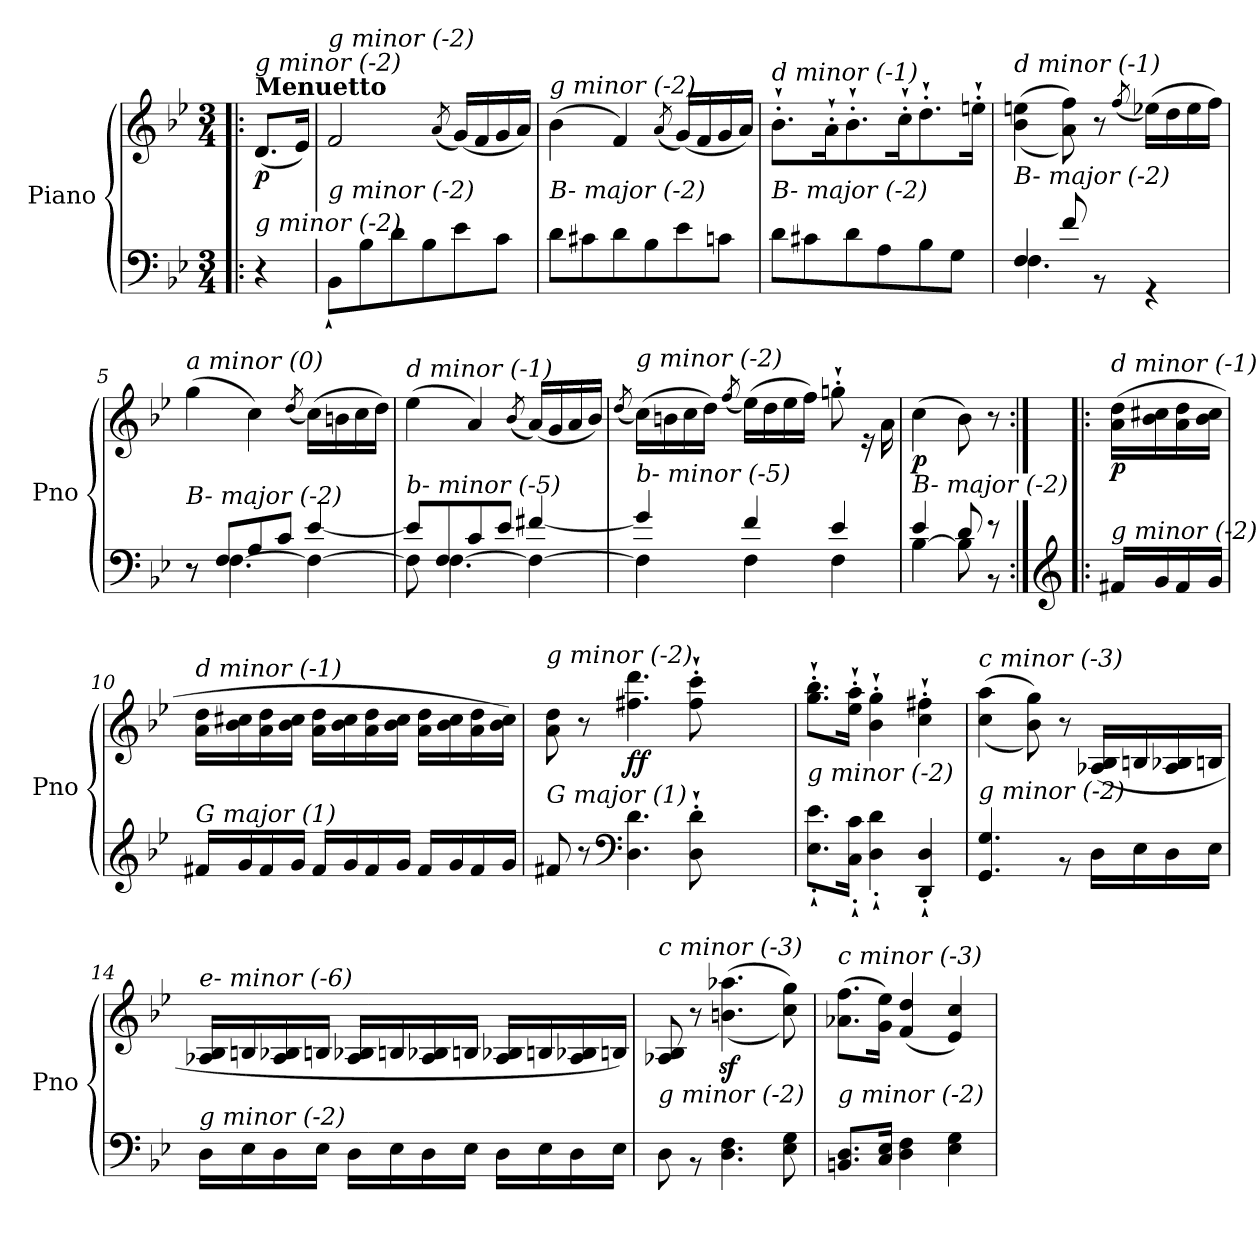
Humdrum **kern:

**kern	**kern	**dynam
*part1	*part1	*part1
*staff2	*staff1	*staff1/2
*I"Piano	*	*
*I'Pno	*	*
*clefF4	*clefG2	*
*k[b-e-]	*k[b-e-]	*
*M3/4	*M3/4	*
=!|:	=!|:	=!|:
*^	*	*
!	!	!LO:TX:a:B:t=Menuetto	!
!	!	!LO:TX:i:t=g minor (-2)	!
!LO:TX:i:t=g minor (-2)	!	!	!
!	!	!	!LO:DY:b
4ryy	4r	(<8.d/L	p
.	.	16e-/Jk)	.
=1	=1	=1	=1
!	!	!LO:TX:i:t=g minor (-2)	!
!LO:TX:i:t=g minor (-2)	!	!	!
2.ryy	8BB-`\L	2f/	.
.	8B-\	.	.
.	8d\	.	.
.	8B-\	.	.
.	.	(<8qa/	.
.	8e-\	(<16g/LL)	.
.	.	16f/	.
.	8c\J	16g/	.
.	.	16a/JJ)	.
=2	=2	=2	=2
!	!	!LO:TX:i:t=g minor (-2)	!
!LO:TX:i:t=B- major (-2)	!	!	!
2.ryy	8d\L	(>4b-\	.
.	8c#X\	.	.
.	8d\	4f/)	.
.	8B-\	.	.
.	.	(<8qa/	.
.	8e-\	(<16g/LL)	.
.	.	16f/	.
.	8cn\J	16g/	.
.	.	16a/JJ)	.
=3	=3	=3	=3
!	!	!LO:TX:i:t=d minor (-1)	!
!LO:TX:i:t=B- major (-2)	!	!	!
2.ryy	8d\L	8.b-'`\L	.
.	8c#X\	.	.
.	.	16a'`\K	.
.	8d\	8.b-'`\	.
.	8A\	.	.
.	.	16cc'`\K	.
.	8B-\	8.dd'`\	.
.	8G\J	.	.
.	.	16een'`\Jk	.
=4	=4	=4	=4
*	*^	*^	*
!	!	!	!LO:TX:i:t=d minor (-1)	!	!
!LO:TX:i:t=B- major (-2)	!	!	!	!	!
2.ryy	4F/	4.F\	(>(>4b-\ 4een\	4.ryy	.
.	8f/	.	8a\ 8ff\))	.	.
.	8r	4.ryy	8r	4.ryy	.
.	.	.	(<8qff/	.	.
.	4r	.	(>16ee-X\LL)	.	.
.	.	.	16dd\	.	.
.	.	.	16ee-\	.	.
.	.	.	16ff\JJ)	.	.
*	*	*	*v	*v	*
!!LO:LB:g=z
=5	=5	=5	=5	=5
!	!	!	!LO:TX:i:t=a minor (0)	!
!LO:TX:i:t=B- major (-2)	!	!	!	!
!	!	!	!	!LO:DY:b
2.ryy	8r	8r	(>4gg\	other-dynamics
.	8F/L	[4.F\	.	.
.	8A/	.	4cc\)	.
.	8c/J	.	.	.
.	.	.	(<8qdd/	.
.	[4e-/	4F\_	(>16cc\LL)	.
.	.	.	16bn\	.
.	.	.	16cc\	.
.	.	.	16dd\JJ)	.
=6	=6	=6	=6	=6
!	!	!	!LO:TX:i:t=d minor (-1)	!
!LO:TX:i:t=b- minor (-5)	!	!	!	!
2.ryy	8e-/L]	8F\]	(>4ee-\	.
.	8F/	[4.F\	.	.
.	8c/	.	4a/)	.
.	8e-/J	.	.	.
.	.	.	(<8qb-/	.
.	[4f#Xi/	4F\_	(<16a/LL)	.
.	.	.	16g/	.
.	.	.	16a/	.
.	.	.	16b-/JJ)	.
*v	*v	*v	*	*
=7	=7	=7
.	(<8qdd/	.
*^	*^	*
*	*^	*	*	*
*	*	*^	*	*	*
!	!	!	!	!LO:TX:i:t=g minor (-2)	!	!
!LO:TX:i:t=b- minor (-5)	!	!	!	!	!	!
2ryy	2.ryy	4g-/]	4F\]	(>16cc\LL)	2ryy	.
.	.	.	.	16bn\	.	.
.	.	.	.	16cc\	.	.
.	.	.	.	16dd\JJ)	.	.
.	.	.	.	(<8qff/	.	.
.	.	4f/	4F\	(>16ee-\LL)	.	.
.	.	.	.	16dd\	.	.
.	.	.	.	16ee-\	.	.
.	.	.	.	16ff\JJ)	.	.
8ryy	.	4e-/	4F\	8ryy	8ggn'`\	.
16ryy	.	.	.	16re	16ryy	.
16ryy	.	.	.	16ryy	16a\	.
*	*	*v	*v	*	*	*
=8	=8	=8	=8	=8	=8
!	!	!	!LO:TX:i:t=g minor (-2)	!	!
!LO:TX:i:t=B- major (-2)	!	!	!	!	!
!	!	!	!	!	!LO:DY:b
*	*	*	*v	*v	*
2ryy	4e-/	[4B-\	(>4cc\	p
.	8d/	8B-\]	8b-\)	.
.	8r	8r	8r	.
*v	*v	*v	*	*
!!LO:LB:g=z
=9:|!|:	=9:|!|:	=9:|!|:
*clefG2	*	*
*^	*	*
*	*^	*	*
!	!	!	!LO:TX:i:t=d minor (-1)	!
!LO:TX:i:t=g minor (-2)	!	!	!	!
!	!	!	!	!LO:DY:b
*	*v	*v	*	*
4ryy	16f#X/LL	(>16a\ 16dd\LL	p
.	16g/	16b-\ 16cc#X\	.
.	16f#/	16a\ 16dd\	.
.	16g/JJ	16b-\ 16cc#\JJ	.
!!LO:LB:g=z
=10	=10	=10	=10
!	!	!LO:TX:i:t=d minor (-1)	!
!LO:TX:i:t=G major (1)	!	!	!
!	!	!	!LO:DY:b
2.ryy	16f#X/LL	16a\ 16dd\LL	other-dynamics
.	16g/	16b-\ 16cc#X\	.
.	16f#/	16a\ 16dd\	.
.	16g/JJ	16b-\ 16cc#\JJ	.
.	16f#/LL	16a\ 16dd\LL	.
.	16g/	16b-\ 16cc#\	.
.	16f#/	16a\ 16dd\	.
.	16g/JJ	16b-\ 16cc#\JJ	.
.	16f#/LL	16a\ 16dd\LL	.
.	16g/	16b-\ 16cc#\	.
.	16f#/	16a\ 16dd\	.
.	16g/JJ	16b-\ 16cc#\JJ)	.
=11	=11	=11	=11
*	*	*^	*
!	!	!LO:TX:i:t=g minor (-2)	!	!
!LO:TX:i:t=G major (1)	!	!	!	!
2.ryy	8f#X/	8a\ 8dd\	4ryy	.
.	8r	8r	.	.
*clefF4	*	*	*	*
!	!	!	!	!LO:DY:b
.	4.D\ 4.d\	4.ff#X\ 4.ddd\	2ryy	ff
.	8D\'` 8d\'`	8ff#\'` 8ccc\'`	.	.
2ryy	2ryy	2ryy	2ryy	.
=12	=12	=12	=12	=12
!	!	!LO:TX:i:t=g minor (-2)	!	!
!LO:TX:i:t=g minor (-2)	!	!	!	!
*	*	*v	*v	*
2.ryy	8.E-\'` 8.e-\'`L	8.gg\'` 8.bb-\'`L	.
.	16C\'` 16c\'`Jk	16ee-\'` 16aa\'`Jk	.
.	4D\'` 4d\'`	4b-\'` 4gg\'`	.
.	4DD/'` 4D/'`	4cc\'` 4ff#X\'`	.
=13	=13	=13	=13
!	!	!LO:TX:i:t=c minor (-3)	!
!LO:TX:i:t=g minor (-2)	!	!	!
2.ryy	4.GG/ 4.G/	(>(>4cc\ 4aa\	.
.	.	8b-\ 8gg\))	.
.	8r	8r	.
!	!	!	!LO:DY:b
!	!	!	!LO:DY:n=1:b
.	16D\LL	(>16A-X/ 16B-/LL	p other-dynamics
.	16E-\	16Bni/	.
.	16D\	16A-/ 16B-/	.
.	16E-\JJ	16Bni/JJ	.
!!LO:LB:g=z
=14	=14	=14	=14
!	!	!LO:TX:i:t=e- minor (-6)	!
!LO:TX:i:t=g minor (-2)	!	!	!
2.ryy	16D\LL	16A-X/ 16B-/LL	.
.	16E-\	16Bni/	.
.	16D\	16A-/ 16B-/	.
.	16E-\JJ	16Bni/JJ	.
.	16D\LL	16A-/ 16B-/LL	.
.	16E-\	16Bni/	.
.	16D\	16A-/ 16B-/	.
.	16E-\JJ	16Bni/JJ	.
.	16D\LL	16A-/ 16B-/LL	.
.	16E-\	16Bni/	.
.	16D\	16A-/ 16B-/	.
.	16E-\JJ	16Bni/JJ)	.
=15	=15	=15	=15
!	!	!LO:TX:i:t=c minor (-3)	!
!LO:TX:i:t=g minor (-2)	!	!	!
2.ryy	8D\	8A-X/ 8B-/	.
.	8r	8r	.
.	4.D\ 4.F\	(>(>4.bn\z< 4.aa-X\z<	.
.	8E-\ 8G\	8cc\ 8gg\))	.
=16	=16	=16	=16
!	!	!LO:TX:i:t=c minor (-3)	!
!LO:TX:i:t=g minor (-2)	!	!	!
!	!	!	!LO:DY:b
2.ryy	8.BBn/ 8.D/L	(>8.a-X\ 8.ff\L	other-dynamics
.	16C/ 16E-/Jk	16g\ 16ee-\Jk)	.
.	4D\ 4F\	(<4f/ 4dd/	.
.	4E-\ 4G\	4e-/ 4cc/)	.
*v	*v	*	*
=	=	=
*-	*-	*-
